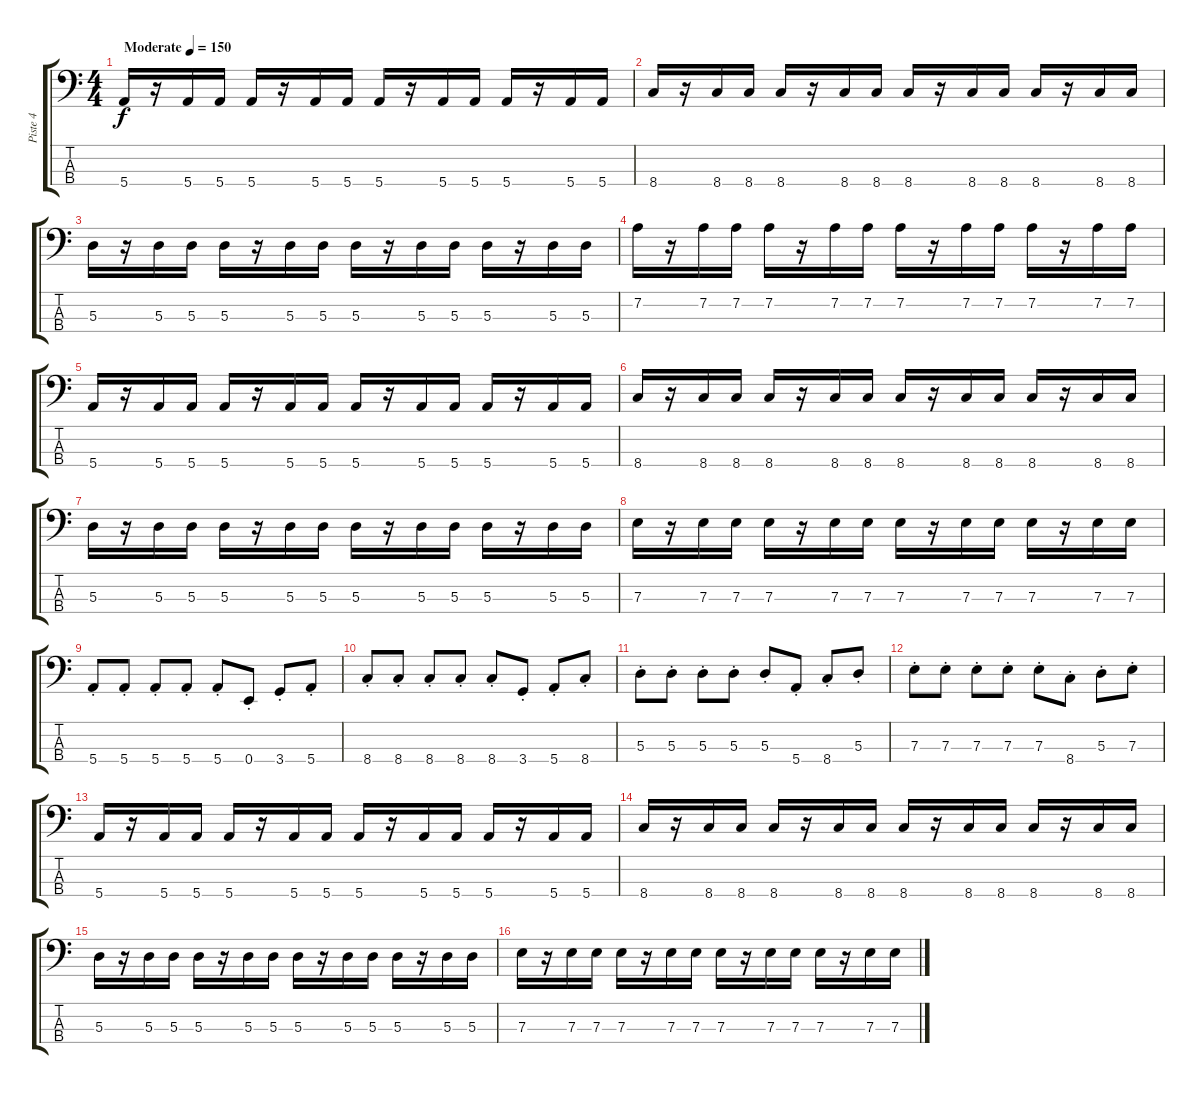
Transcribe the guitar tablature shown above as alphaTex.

\track ("Piste 4" "Piste 4") {instrument electricbassfinger}
\staff {score tabs}
\tuning (G2 D2 A1 E1) {hide}
\ts (4 4)
\tempo (150 "Moderate")
\clef f4
\ks c
5.4.16{dy f instrument electricbassfinger} r.16 5.4.16 5.4.16 5.4.16 r.16 5.4.16 5.4.16 5.4.16 r.16 5.4.16 5.4.16 5.4.16 r.16 5.4.16 5.4.16 |
8.4.16 r.16 8.4.16 8.4.16 8.4.16 r.16 8.4.16 8.4.16 8.4.16 r.16 8.4.16 8.4.16 8.4.16 r.16 8.4.16 8.4.16 |
5.3.16 r.16 5.3.16 5.3.16 5.3.16 r.16 5.3.16 5.3.16 5.3.16 r.16 5.3.16 5.3.16 5.3.16 r.16 5.3.16 5.3.16 |
7.2.16 r.16 7.2.16 7.2.16 7.2.16 r.16 7.2.16 7.2.16 7.2.16 r.16 7.2.16 7.2.16 7.2.16 r.16 7.2.16 7.2.16 |
5.4.16 r.16 5.4.16 5.4.16 5.4.16 r.16 5.4.16 5.4.16 5.4.16 r.16 5.4.16 5.4.16 5.4.16 r.16 5.4.16 5.4.16 |
8.4.16 r.16 8.4.16 8.4.16 8.4.16 r.16 8.4.16 8.4.16 8.4.16 r.16 8.4.16 8.4.16 8.4.16 r.16 8.4.16 8.4.16 |
5.3.16 r.16 5.3.16 5.3.16 5.3.16 r.16 5.3.16 5.3.16 5.3.16 r.16 5.3.16 5.3.16 5.3.16 r.16 5.3.16 5.3.16 |
7.3.16 r.16 7.3.16 7.3.16 7.3.16 r.16 7.3.16 7.3.16 7.3.16 r.16 7.3.16 7.3.16 7.3.16 r.16 7.3.16 7.3.16 |
5.4{st}.8 5.4{st}.8 5.4{st}.8 5.4{st}.8 5.4{st}.8 0.4{st}.8 3.4{st}.8 5.4{st}.8 |
8.4{st}.8 8.4{st}.8 8.4{st}.8 8.4{st}.8 8.4{st}.8 3.4{st}.8 5.4{st}.8 8.4{st}.8 |
5.3{st}.8 5.3{st}.8 5.3{st}.8 5.3{st}.8 5.3{st}.8 5.4{st}.8 8.4{st}.8 5.3{st}.8 |
7.3{st}.8 7.3{st}.8 7.3{st}.8 7.3{st}.8 7.3{st}.8 8.4{st}.8 5.3{st}.8 7.3{st}.8 |
5.4.16 r.16 5.4.16 5.4.16 5.4.16 r.16 5.4.16 5.4.16 5.4.16 r.16 5.4.16 5.4.16 5.4.16 r.16 5.4.16 5.4.16 |
8.4.16 r.16 8.4.16 8.4.16 8.4.16 r.16 8.4.16 8.4.16 8.4.16 r.16 8.4.16 8.4.16 8.4.16 r.16 8.4.16 8.4.16 |
5.3.16 r.16 5.3.16 5.3.16 5.3.16 r.16 5.3.16 5.3.16 5.3.16 r.16 5.3.16 5.3.16 5.3.16 r.16 5.3.16 5.3.16 |
7.3.16 r.16 7.3.16 7.3.16 7.3.16 r.16 7.3.16 7.3.16 7.3.16 r.16 7.3.16 7.3.16 7.3.16 r.16 7.3.16 7.3.16
